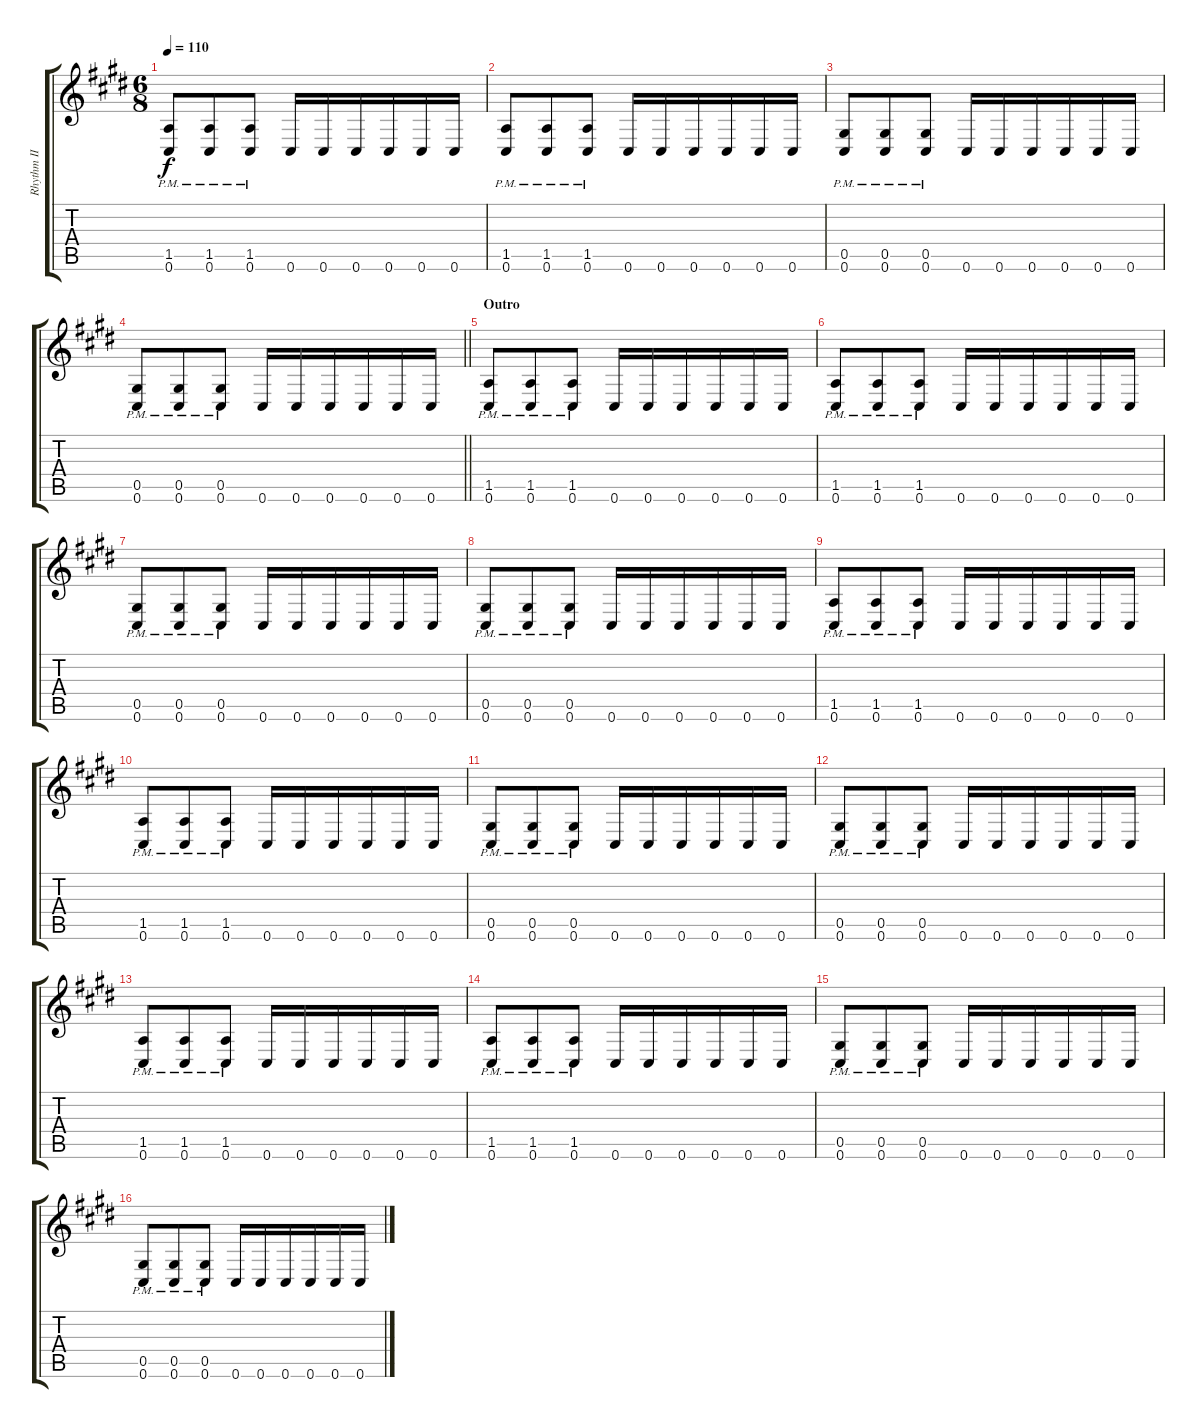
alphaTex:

\track ("Rhythm II" "Rhythm II") {instrument distortionguitar}
\staff {score tabs}
\tuning (Eb4 Bb3 Gb3 Db3 Ab2 Db2) {hide}
\ts (6 8)
\tempo 110
\clef g2
\ks c#minor
(1.5{pm} 0.6{pm}).8{dy f} (1.5{pm} 0.6{pm}).8 (1.5{pm} 0.6{pm}).8 0.6.16 0.6.16 0.6.16 0.6.16 0.6.16 0.6.16 |
(1.5{pm} 0.6{pm}).8 (1.5{pm} 0.6{pm}).8 (1.5{pm} 0.6{pm}).8 0.6.16 0.6.16 0.6.16 0.6.16 0.6.16 0.6.16 |
(0.5{pm} 0.6{pm}).8 (0.5{pm} 0.6{pm}).8 (0.5{pm} 0.6{pm}).8 0.6.16 0.6.16 0.6.16 0.6.16 0.6.16 0.6.16 |
\barLineRight lightlight
(0.5{pm} 0.6{pm}).8 (0.5{pm} 0.6{pm}).8 (0.5{pm} 0.6{pm}).8 0.6.16 0.6.16 0.6.16 0.6.16 0.6.16 0.6.16 |
\section ("" "Outro")
(1.5{pm} 0.6{pm}).8 (1.5{pm} 0.6{pm}).8 (1.5{pm} 0.6{pm}).8 0.6.16 0.6.16 0.6.16 0.6.16 0.6.16 0.6.16 |
(1.5{pm} 0.6{pm}).8 (1.5{pm} 0.6{pm}).8 (1.5{pm} 0.6{pm}).8 0.6.16 0.6.16 0.6.16 0.6.16 0.6.16 0.6.16 |
(0.5{pm} 0.6{pm}).8 (0.5{pm} 0.6{pm}).8 (0.5{pm} 0.6{pm}).8 0.6.16 0.6.16 0.6.16 0.6.16 0.6.16 0.6.16 |
(0.5{pm} 0.6{pm}).8 (0.5{pm} 0.6{pm}).8 (0.5{pm} 0.6{pm}).8 0.6.16 0.6.16 0.6.16 0.6.16 0.6.16 0.6.16 |
(1.5{pm} 0.6{pm}).8 (1.5{pm} 0.6{pm}).8 (1.5{pm} 0.6{pm}).8 0.6.16 0.6.16 0.6.16 0.6.16 0.6.16 0.6.16 |
(1.5{pm} 0.6{pm}).8 (1.5{pm} 0.6{pm}).8 (1.5{pm} 0.6{pm}).8 0.6.16 0.6.16 0.6.16 0.6.16 0.6.16 0.6.16 |
(0.5{pm} 0.6{pm}).8 (0.5{pm} 0.6{pm}).8 (0.5{pm} 0.6{pm}).8 0.6.16 0.6.16 0.6.16 0.6.16 0.6.16 0.6.16 |
(0.5{pm} 0.6{pm}).8 (0.5{pm} 0.6{pm}).8 (0.5{pm} 0.6{pm}).8 0.6.16 0.6.16 0.6.16 0.6.16 0.6.16 0.6.16 |
(1.5{pm} 0.6{pm}).8 (1.5{pm} 0.6{pm}).8 (1.5{pm} 0.6{pm}).8 0.6.16 0.6.16 0.6.16 0.6.16 0.6.16 0.6.16 |
(1.5{pm} 0.6{pm}).8 (1.5{pm} 0.6{pm}).8 (1.5{pm} 0.6{pm}).8 0.6.16 0.6.16 0.6.16 0.6.16 0.6.16 0.6.16 |
(0.5{pm} 0.6{pm}).8 (0.5{pm} 0.6{pm}).8 (0.5{pm} 0.6{pm}).8 0.6.16 0.6.16 0.6.16 0.6.16 0.6.16 0.6.16 |
(0.5{pm} 0.6{pm}).8 (0.5{pm} 0.6{pm}).8 (0.5{pm} 0.6{pm}).8 0.6.16 0.6.16 0.6.16 0.6.16 0.6.16 0.6.16
